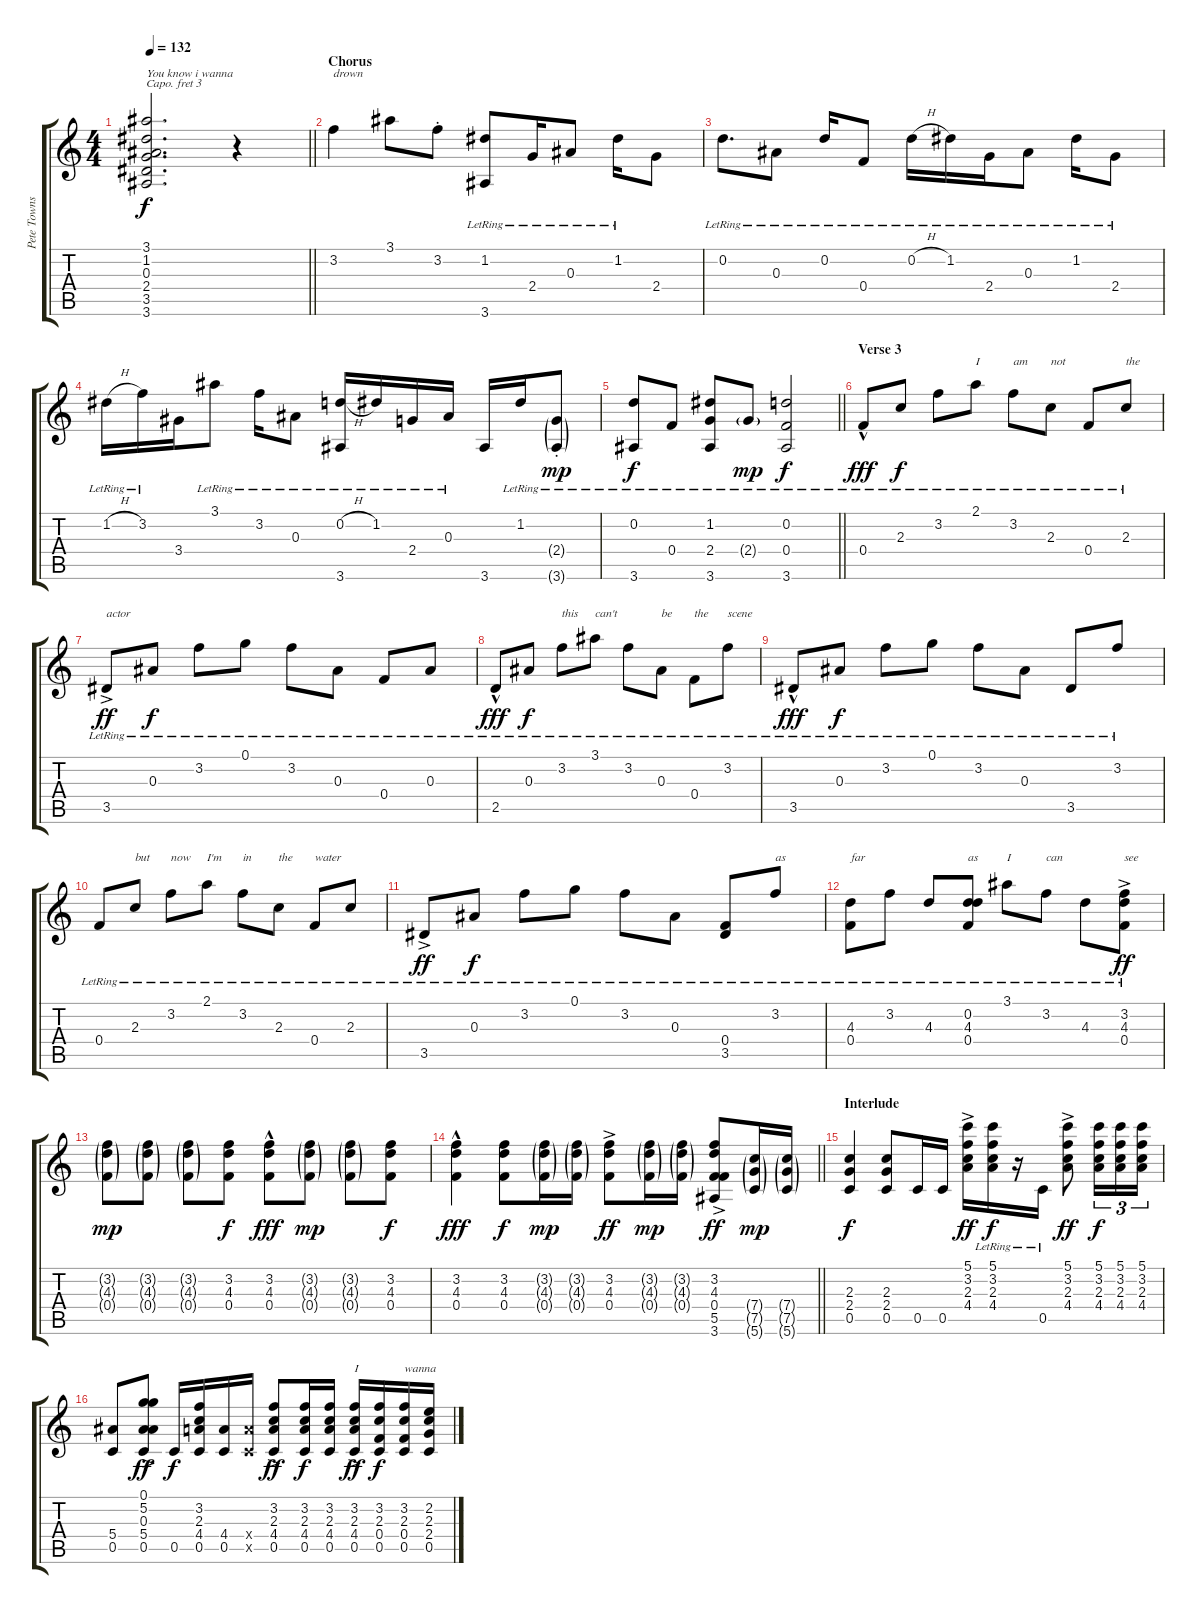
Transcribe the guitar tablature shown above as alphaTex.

\track ("Pete Townshend" "Pete Towns") {instrument acousticguitarsteel}
\staff {score tabs}
\capo 3
\tuning (E4 B3 G3 D3 A2 E2) {hide}
\ts (4 4)
\tempo 132
\clef g2
\barLineRight lightlight
\ks c
(3.1 1.2 0.3 2.4 3.5 3.6).2{d txt "You know i wanna" dy f} r.4 |
\section ("" "Chorus")
3.2.4{txt "drown"} 3.1.8 3.2{st}.8 (1.2 3.6{lr}).8 2.4{lr}.16 0.3{lr}.8 1.2{lr}.16 2.4.8 |
0.2{lr}.8{d} 0.3{lr}.8 0.2{lr}.16 0.4{lr}.8 0.2{h lr}.16 1.2{lr}.16 2.4{lr}.16 0.3{lr}.8 1.2{lr}.16 2.4{lr}.8 |
1.2{h lr}.16 3.2{lr}.16 3.4.16 3.1{lr}.8 3.2{lr}.16 0.3{lr}.8 (0.2{h lr} 3.6).16 1.2{lr}.16 2.4{lr}.16 0.3{lr}.16 3.6.16 1.2{lr}.16 (2.4{g lr} 3.6{g st}).8{dy mp} |
\barLineRight lightlight
(0.2{lr} 3.6{lr}).8{dy f} 0.4{lr}.8 (1.2{lr} 2.4{lr} 3.6{lr}).8 2.4{g lr}.8{dy mp} (0.2{lr} 0.4{lr} 3.6{lr}).2{dy f} |
\section ("" "Verse 3")
0.4{hac lr}.8{dy fff} 2.3{lr}.8{dy f} 3.2{lr}.8 2.1{lr}.8{txt "I"} 3.2{lr}.8{txt "am"} 2.3{lr}.8{txt "not"} 0.4{lr}.8 2.3{lr}.8{txt "the"} |
3.5{ac lr}.8{txt "actor" dy ff} 0.3{lr}.8{dy f} 3.2{lr}.8 0.1{lr}.8 3.2{lr}.8 0.3{lr}.8 0.4{lr}.8 0.3{lr}.8 |
2.5{hac lr}.8{dy fff} 0.3{lr}.8{dy f} 3.2{lr}.8{txt "this"} 3.1{lr}.8{txt "can't"} 3.2{lr}.8 0.3{lr}.8{txt "be"} 0.4{lr}.8{txt "the"} 3.2{lr}.8{txt "scene"} |
3.5{hac lr}.8{dy fff} 0.3{lr}.8{dy f} 3.2{lr}.8 0.1{lr}.8 3.2{lr}.8 0.3{lr}.8 3.5{lr}.8 3.2{lr}.8 |
0.4{lr}.8 2.3{lr}.8{txt "but"} 3.2{lr}.8{txt "now"} 2.1{lr}.8{txt "I'm"} 3.2{lr}.8{txt "in"} 2.3{lr}.8{txt "the"} 0.4{lr}.8{txt "water"} 2.3{lr}.8 |
3.5{ac lr}.8{dy ff} 0.3{lr}.8{dy f} 3.2{lr}.8 0.1{lr}.8 3.2{lr}.8 0.3{lr}.8 (0.4{lr} 3.5{lr}).8 3.2{lr}.8{txt "as"} |
(4.3{lr} 0.4{lr}).8{txt "far"} 3.2{lr}.8 4.3{lr}.8 (0.2{lr} 4.3{lr} 0.4{lr}).8{txt "as"} 3.1{lr}.8{txt "I"} 3.2{lr}.8{txt "can"} 4.3{lr}.8 (3.2{ac lr} 4.3{ac lr} 0.4{ac lr}).8{txt "see" dy ff} |
(3.2{g} 4.3{g} 0.4{g}).8{dy mp} (3.2{g} 4.3{g} 0.4{g}).8 (3.2{g} 4.3{g} 0.4{g}).8 (3.2 4.3 0.4).8{dy f} (3.2{hac} 4.3{hac} 0.4{hac}).8{dy fff} (3.2{g} 4.3{g} 0.4{g}).8{dy mp} (3.2{g} 4.3{g} 0.4{g}).8 (3.2 4.3 0.4).8{dy f} |
\barLineRight lightlight
(3.2{hac} 4.3{hac} 0.4{hac}).4{dy fff} (3.2 4.3 0.4).8{dy f} (3.2{g} 4.3{g} 0.4{g}).16{dy mp} (3.2{g} 4.3{g} 0.4{g}).16 (3.2{ac} 4.3{ac} 0.4{ac}).8{dy ff} (3.2{g} 4.3{g} 0.4{g}).16{dy mp} (3.2{g} 4.3{g} 0.4{g}).16 (3.2{ac} 4.3{ac} 0.4{ac} 5.5 3.6).8{dy ff} (7.4{g} 7.5{g} 5.6{g}).16{dy mp} (7.4{g} 7.5{g} 5.6{g}).16 |
\section ("" "Interlude")
(2.3 2.4 0.5).4{dy f} (2.3 2.4 0.5).8 0.5.16 0.5.16 (5.1{ac} 3.2{ac} 2.3{ac} 4.4{ac}).16{dy ff} (5.1{lr} 3.2{lr} 2.3{lr} 4.4{lr}).16{dy f} r.16 0.5{lr}.16 (5.1{ac} 3.2{ac} 2.3{ac} 4.4{ac}).8{dy ff} (5.1 3.2 2.3 4.4).16{tu (3 2) dy f} (5.1 3.2 2.3 4.4).16{tu (3 2)} (5.1 3.2 2.3 4.4).16{tu (3 2)} |
(5.4 0.5).8 (0.1{ac} 5.2{ac} 0.3{ac} 5.4{ac} 0.5{ac}).8{dy ff} 0.5.16{dy f} (3.2 2.3 4.4 0.5).16 (4.4 0.5).16 (4.4{x} 0.5{x}).16 (3.2{ac} 2.3{ac} 4.4{ac} 0.5{ac}).8{dy ff} (3.2 2.3 4.4 0.5).16{dy f} (3.2 2.3 4.4 0.5).16 (3.2{ac} 2.3{ac} 4.4{ac} 0.5{ac}).16{txt "I" dy ff} (3.2 2.3 0.4 0.5).16{dy f} (3.2 2.3 0.4 0.5).16{txt "wanna"} (2.2 2.3 2.4 0.5).16
